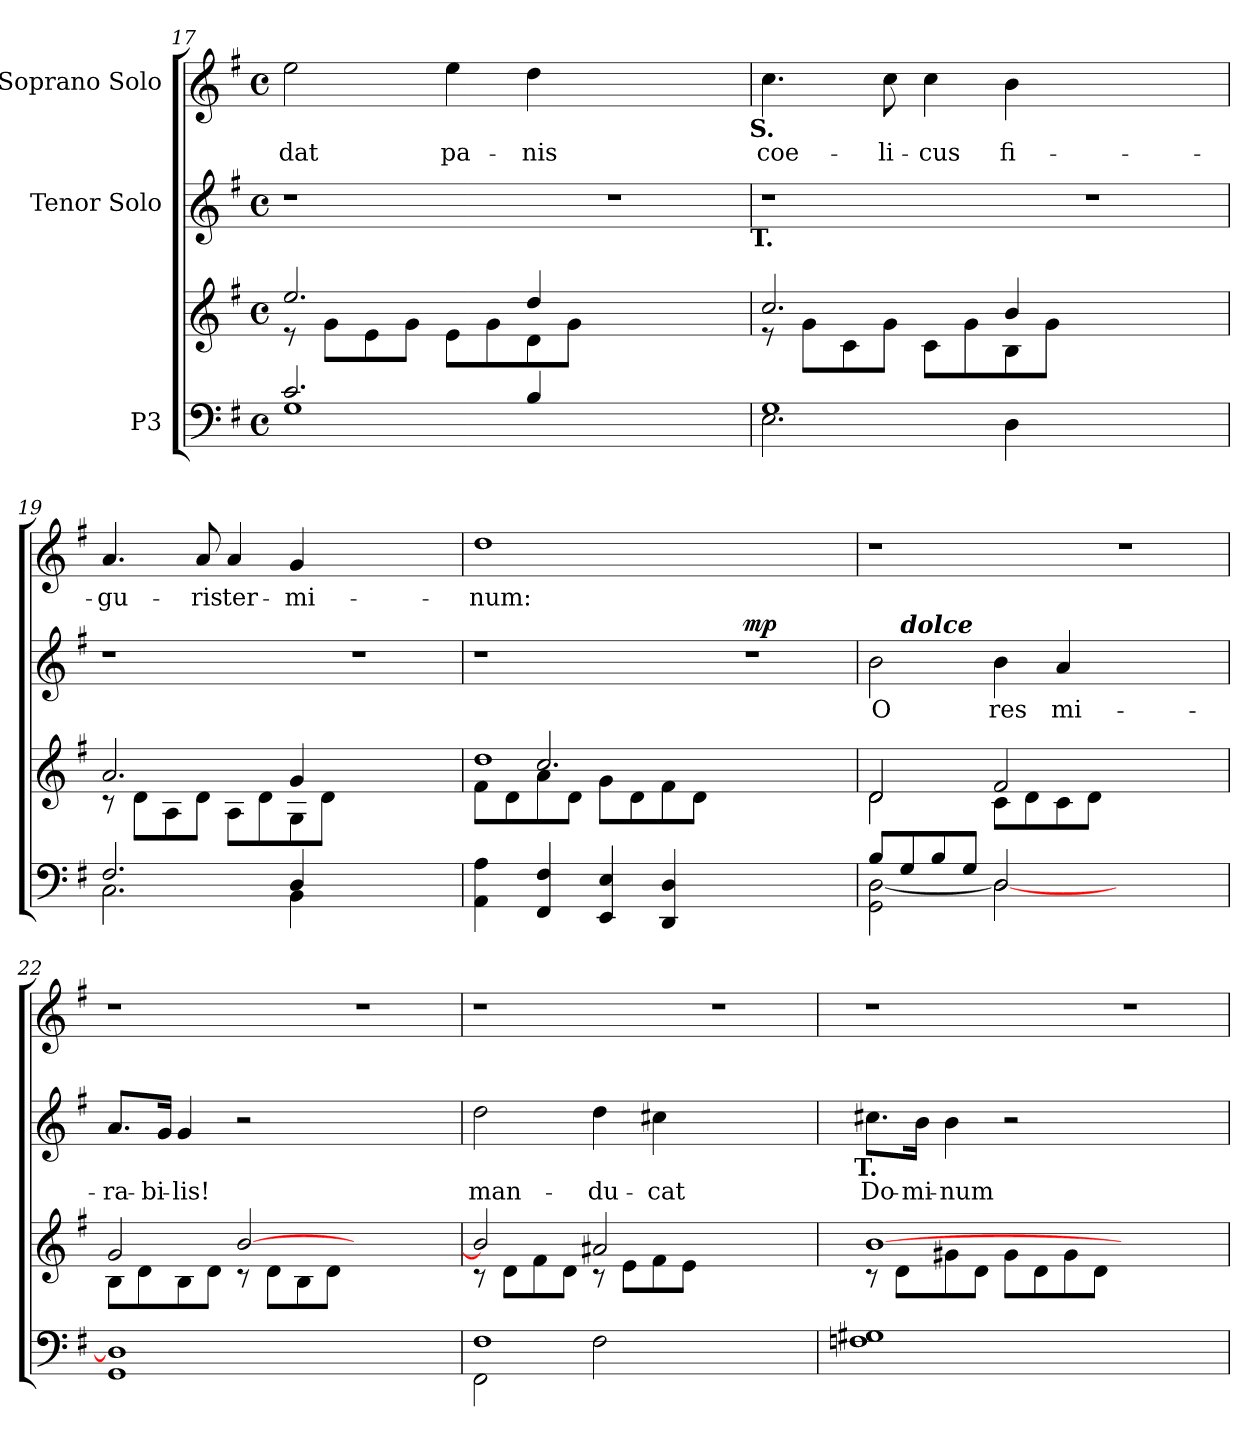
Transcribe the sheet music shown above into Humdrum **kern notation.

**kern	**kern	**kern	**text	**dynam	**kern	**text
*part3	*part3	*part2	*part2	*part2	*part1	*part1
*staff4	*staff3	*staff2	*staff2	*staff2	*staff1	*staff1
*I"P3	*	*I"Tenor Solo	*	*	*I"Soprano Solo	*
*clefF4	*clefG2	*clefG2	*	*	*clefG2	*
*	*	*ITrd7c12	*	*	*	*
*k[f#]	*k[f#]	*k[f#]	*	*	*k[f#]	*
*G:	*G:	*G:	*	*	*G:	*
*M4/4	*M4/4	*M4/4	*	*	*M4/4	*
*met(c)	*met(c)	*met(c)	*	*	*met(c)	*
=17	=17	=17	=17	=17	=17	=17
*^	*^	*	*	*	*	*
!	!	!	!	!	!	!	!	!LO:LY:b:color=#000000
2.ci/	1Gi	2.eei/	8r	1r	.	.	2eei\	dat
.	.	.	8gi\L	.	.	.	.	.
.	.	.	8ei\	.	.	.	.	.
.	.	.	8gi\J	.	.	.	.	.
!	!	!	!	!	!	!	!	!LO:LY:b:color=#000000
.	.	.	8ei\L	.	.	.	4eei\	pa-
.	.	.	8gi\	.	.	.	.	.
!	!	!	!	!	!	!	!	!LO:LY:b:color=#000000
4Bi/	.	4ddi/	8di\	.	.	.	4ddi\	-nis
.	.	.	8gi\J	.	.	.	.	.
1ryy	1ryy	1ryy	1ryy	1r	.	.	1ryy	.
!!LO:LB:g=z
=18	=18	=18	=18	=18	=18	=18	=18	=18
!	!	!	!	!	!	!	!LO:TX:b:B:cj:t=S.	!
!	!	!	!	!LO:TX:b:B:cj:t=T.	!	!	!	!
!	!	!	!	!	!	!	!	!LO:LY:b:color=#000000
1Gi	2.Ei\	2.cci/	8r	1r	.	.	4.cci\	coe-
.	.	.	8gi\L	.	.	.	.	.
.	.	.	8ci\	.	.	.	.	.
!	!	!	!	!	!	!	!	!LO:LY:b:color=#000000
.	.	.	8gi\J	.	.	.	8cci\	-li-
!	!	!	!	!	!	!	!	!LO:LY:b:color=#000000
.	.	.	8ci\L	.	.	.	4cci\	-cus
.	.	.	8gi\	.	.	.	.	.
!	!	!	!	!	!	!	!	!LO:LY:b:color=#000000
.	4Di\	4bi/	8Bi\	.	.	.	4bi\	fi-
.	.	.	8gi\J	.	.	.	.	.
1ryy	1ryy	1ryy	1ryy	1r	.	.	1ryy	.
=19	=19	=19	=19	=19	=19	=19	=19	=19
!	!	!	!	!	!	!	!	!LO:LY:b:color=#000000
2.F#i/	2.Ci\	2.ai/	8r	1r	.	.	4.ai/	-gu-
.	.	.	8di\L	.	.	.	.	.
.	.	.	8Ai\	.	.	.	.	.
!	!	!	!	!	!	!	!	!LO:LY:b:color=#000000
.	.	.	8di\J	.	.	.	8ai/	-ris
!	!	!	!	!	!	!	!	!LO:LY:b:color=#000000
.	.	.	8Ai\L	.	.	.	4ai/	ter-
.	.	.	8di\	.	.	.	.	.
!	!	!	!	!	!	!	!	!LO:LY:b:color=#000000
4Di/	4BBi\	4gi/	8Gi\	.	.	.	4gi/	-mi-
.	.	.	8di\J	.	.	.	.	.
1ryy	1ryy	1ryy	1ryy	1r	.	.	1ryy	.
*v	*v	*	*	*	*	*	*	*
=20	=20	=20	=20	=20	=20	=20	=20
*	*	*^	*	*	*	*	*
*^	*	*	*	*	*	*	*	*
!	!	!	!	!	!	!	!	!	!LO:LY:b:color=#000000
*v	*v	*	*	*	*^	*	*	*	*
4AAi\ 4Ai	1ddi	4ryy	8f#i\L	1r	2ryy	.	.	1ddi	-num:
.	.	.	8di\	.	.	.	.	.	.
4FF#i/ 4F#i	.	2.cci/	8ai\	.	.	.	.	.	.
.	.	.	8di\J	.	.	.	.	.	.
4EEi/ 4Ei	.	.	8gi\L	.	4ryy	.	.	.	.
.	.	.	8di\	.	.	.	.	.	.
4DDi/ 4Di	.	.	8f#i\	.	8ryy	.	.	.	.
.	.	.	8di\J	.	16ryy	.	.	.	.
.	.	.	.	.	32ryy	.	.	.	.
.	.	.	.	.	64ryy	.	.	.	.
.	.	.	.	.	128...ryy	.	.	.	.
.	.	.	.	.	1ryy	.	mp	.	.
1ryy	1ryy	1ryy	1ryy	1r	.	.	.	1ryy	.
.	.	.	.	.	1024ryy	.	.	.	.
*	*	*v	*v	*	*	*	*	*	*
=21	=21	=21	=21	=21	=21	=21	=21	=21
*^	*	*	*	*	*	*	*	*
*	*	*	*^	*	*	*	*	*	*
!	!	!	!	!	!	!	!LO:LY:b:color=#000000	!	!	!
*	*	*	*v	*v	*	*	*	*	*	*
8Bi/L	2GGi\ [2Di	2di/	2di\	2Bi\	8ryy	O	.	1r	.
!	!	!	!	!	!LO:TX:a:Bi:t=dolce	!	!	!	!
8Gi/	.	.	.	.	1...ryy	.	.	.	.
8Bi/	.	.	.	.	.	.	.	.	.
8Gi/J	.	.	.	.	.	.	.	.	.
!	!	!	!	!	!	!LO:LY:b:color=#000000	!	!	!
2Di/]	[2Di\	2f#i/	8ci\L	4Bi\	.	res	.	.	.
.	.	.	8di\	.	.	.	.	.	.
!	!	!	!	!	!	!LO:LY:b:color=#000000	!	!	!
.	.	.	8ci\	4Ai/	.	mi-	.	.	.
.	.	.	8di\J	.	.	.	.	.	.
1ryy	1ryy	1ryy	1ryy	1ryy	.	.	.	1r	.
*v	*v	*	*	*v	*v	*	*	*	*
=22	=22	=22	=22	=22	=22	=22	=22
*^	*	*	*^	*	*	*	*
!	!	!	!	!	!	!LO:LY:b:color=#000000	!	!	!
*v	*v	*	*	*v	*v	*	*	*	*
1GGi 1Di]	2gi/	8Bi\L	8.Ai/L	-ra-	.	1r	.
.	.	8di\	.	.	.	.	.
!	!	!	!	!LO:LY:b:color=#000000	!	!	!
.	.	.	16Gi/Jk	-bi-	.	.	.
!	!	!	!	!LO:LY:b:color=#000000	!	!	!
.	.	8Bi\	4Gi/	-lis!	.	.	.
.	.	8di\J	.	.	.	.	.
.	[2bi/	8r	2r	.	.	.	.
.	.	8di\L	.	.	.	.	.
.	.	8Bi\	.	.	.	.	.
.	.	8di\J	.	.	.	.	.
1ryy	1ryy	1ryy	1ryy	.	.	1r	.
=23	=23	=23	=23	=23	=23	=23	=23
*^	*	*	*	*	*	*	*
!	!	!	!	!	!LO:LY:b:color=#000000	!	!	!
1F#i	2FF#i\	2bi/]	8r	2di\	man-	.	1r	.
.	.	.	8di\L	.	.	.	.	.
.	.	.	8f#i\	.	.	.	.	.
.	.	.	8di\J	.	.	.	.	.
!	!	!	!	!	!LO:LY:b:color=#000000	!	!	!
.	2F#i\	2a#Xi/	8r	4di\	-du-	.	.	.
.	.	.	8ei\L	.	.	.	.	.
!	!	!	!	!	!LO:LY:b:color=#000000	!	!	!
.	.	.	8f#i\	4c#Xi\	-cat	.	.	.
.	.	.	8ei\J	.	.	.	.	.
1ryy	1ryy	1ryy	1ryy	1ryy	.	.	1r	.
*v	*v	*	*	*	*	*	*	*
!!LO:PB:g=z
=24	=24	=24	=24	=24	=24	=24	=24
*^	*	*	*	*	*	*	*
!	!	!	!	!LO:TX:b:B:cj:t=T.	!	!	!	!
!	!	!	!	!	!LO:LY:b:color=#000000	!	!	!
*v	*v	*	*	*	*	*	*	*
1Fni 1G#Xi	[1bi	8r	8.c#Xi\L	Do-	.	1r	.
.	.	8di\L	.	.	.	.	.
!	!	!	!	!LO:LY:b:color=#000000	!	!	!
.	.	.	16Bi\Jk	-mi-	.	.	.
!	!	!	!	!LO:LY:b:color=#000000	!	!	!
.	.	8g#Xi\	4Bi\	-num	.	.	.
.	.	8di\J	.	.	.	.	.
.	.	8g#i\L	2r	.	.	.	.
.	.	8di\	.	.	.	.	.
.	.	8g#i\	.	.	.	.	.
.	.	8di\J	.	.	.	.	.
1ryy	1ryy	1ryy	1ryy	.	.	1r	.
*	*v	*v	*	*	*	*	*
=	=	=	=	=	=	=
*-	*-	*-	*-	*-	*-	*-
